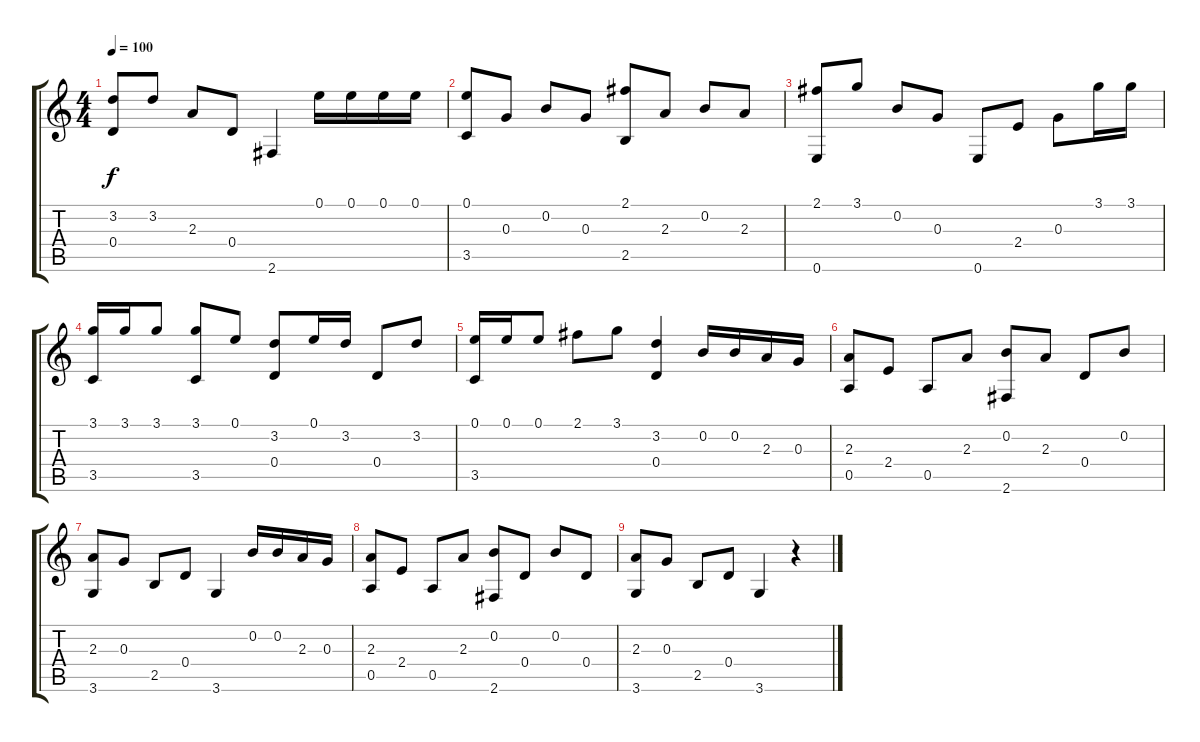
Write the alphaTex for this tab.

\track "" {instrument acousticguitarnylon}
\staff {score tabs}
\tuning (E4 B3 G3 D3 A2 E2) {hide}
\ts (4 4)
\tempo 100
\clef g2
\ks c
(3.2 0.4).8{dy f} 3.2.8 2.3.8 0.4.8 2.6.4 0.1.16 0.1.16 0.1.16 0.1.16 |
(0.1 3.5).8 0.3.8 0.2.8 0.3.8 (2.1 2.5).8 2.3.8 0.2.8 2.3.8 |
(2.1 0.6).8 3.1.8 0.2.8 0.3.8 0.6.8 2.4.8 0.3.8 3.1.16 3.1.16 |
(3.1 3.5).16 3.1.16 3.1.8 (3.1 3.5).8 0.1.8 (3.2 0.4).8 0.1.16 3.2.16 0.4.8 3.2.8 |
(0.1 3.5).16 0.1.16 0.1.8 2.1.8 3.1.8 (3.2 0.4).4 0.2.16 0.2.16 2.3.16 0.3.16 |
(2.3 0.5).8 2.4.8 0.5.8 2.3.8 (0.2 2.6).8 2.3.8 0.4.8 0.2.8 |
(2.3 3.6).8 0.3.8 2.5.8 0.4.8 3.6.4 0.2.16 0.2.16 2.3.16 0.3.16 |
(2.3 0.5).8 2.4.8 0.5.8 2.3.8 (0.2 2.6).8 0.4.8 0.2.8 0.4.8 |
(2.3 3.6).8 0.3.8 2.5.8 0.4.8 3.6.4 r.4
